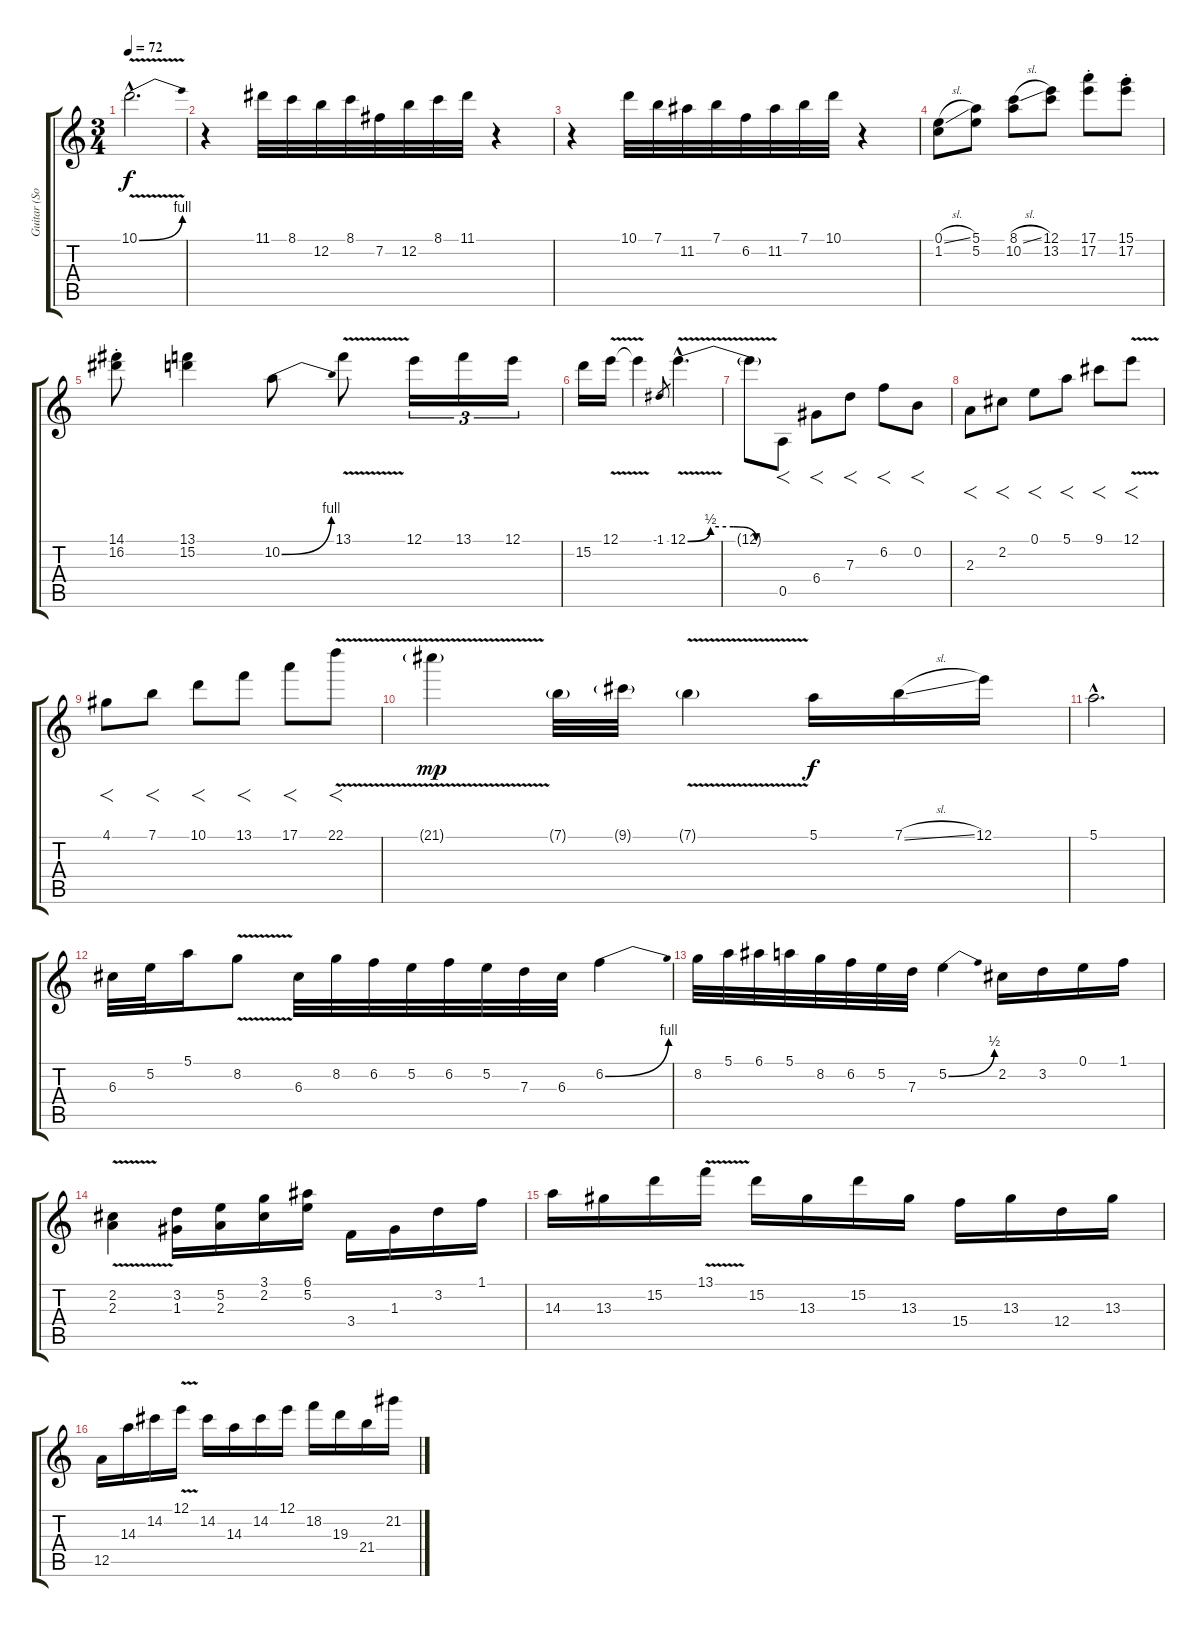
\track ("Guitar (Solo)" "Guitar (So") {instrument overdrivenguitar}
\staff {score tabs}
\tuning (E4 B3 G3 D3 A2 E2) {hide}
\ts (3 4)
\tempo 72
\clef g2
\ks c
10.1{be (bend 0 0 60 4) v hac}.2{d dy f} |
r.4 11.1.32 8.1.32 12.2.32 8.1.32 7.2.32 12.2.32 8.1.32 11.1.32 r.4 |
r.4 10.1.32 7.1.32 11.2.32 7.1.32 6.2.32 11.2.32 7.1.32 10.1.32 r.4 |
(0.1{sl} 1.2).8 (5.1 5.2).8 (8.1{sl} 10.2).8 (12.1 13.2).8 (17.1{st} 17.2{st}).8 (15.1{st} 17.2{st}).8 |
(14.1{st} 16.2{st}).8 (13.1 15.2).4 10.2{be (bend 0 0 60 4)}.8 13.1{v}.8 12.1.16{tu (3 2)} 13.1.16{tu (3 2)} 12.1.16{tu (3 2)} |
15.2.16 12.1{v}.16 12.1{t}.4 -1.1.8{gr} 12.1{be (custom 0 0 15 2 30 2 45 0 60 0) v hac}.4{d} |
12.1{t}.8 0.5.8{f} 6.4.8{f} 7.3.8{f} 6.2.8{f} 0.2.8{f} |
2.3.8{f} 2.2.8{f} 0.1.8{f} 5.1.8{f} 9.1.8{f} 12.1{v}.8{f} |
4.1.8{f} 7.1.8{f} 10.1.8{f} 13.1.8{f} 17.1.8{f} 22.1{v}.8{f} |
21.1{v g}.4{dy mp} 7.1{g}.32 9.1{g}.32 7.1{v g}.4 5.1.16{dy f} 7.1{sl}.16 12.1.16 |
5.1{hac}.2{d} |
6.3.32 5.2.32 5.1.16 8.2{v}.8 6.3.32 8.2.32 6.2.32 5.2.32 6.2.32 5.2.32 7.3.32 6.3.32 6.2{be (bend 0 0 60 4)}.4 |
8.2.32 5.1.32 6.1.32 5.1.32 8.2.32 6.2.32 5.2.32 7.3.32 5.2{be (bend 0 0 60 2)}.4 2.2.16 3.2.16 0.1.16 1.1.16 |
(2.2 2.3{v}).4 (3.2 1.3).16 (5.2 2.3).16 (3.1 2.2).16 (6.1 5.2).16 3.4.16 1.3.16 3.2.16 1.1.16 |
14.3.16 13.3.16 15.2.16 13.1{v}.16 15.2.16 13.3.16 15.2.16 13.3.16 15.4.16 13.3.16 12.4.16 13.3.16 |
12.5.16 14.3.16 14.2.16 12.1{v}.16 14.2.16 14.3.16 14.2.16 12.1.16 18.2.16 19.3.16 21.4.16 21.2.16
